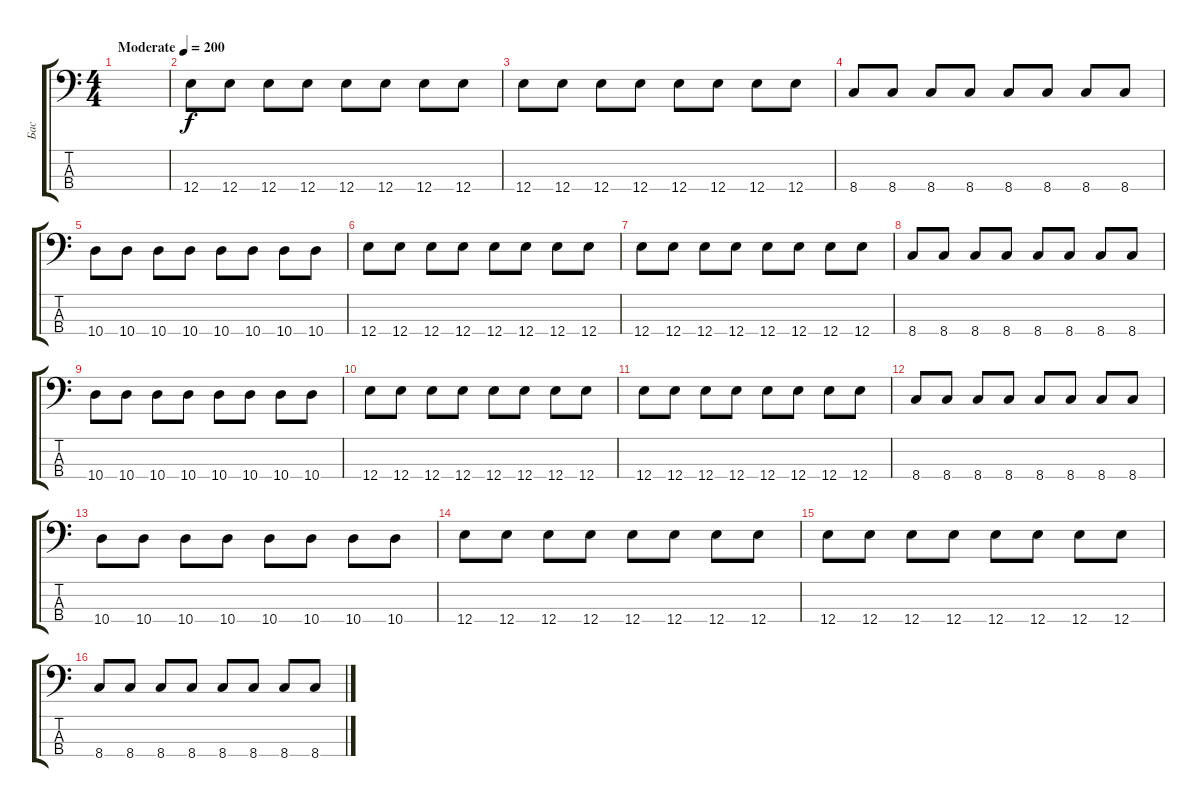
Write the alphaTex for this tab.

\track ("Бас" "Бас") {instrument electricbassfinger}
\staff {score tabs}
\tuning (G2 D2 A1 E1) {hide}
\ts (4 4)
\tempo (200 "Moderate")
\clef f4
\ks c
|
12.4.8 12.4.8 12.4.8 12.4.8 12.4.8 12.4.8 12.4.8 12.4.8 |
12.4.8 12.4.8 12.4.8 12.4.8 12.4.8 12.4.8 12.4.8 12.4.8 |
8.4.8 8.4.8 8.4.8 8.4.8 8.4.8 8.4.8 8.4.8 8.4.8 |
10.4.8 10.4.8 10.4.8 10.4.8 10.4.8 10.4.8 10.4.8 10.4.8 |
12.4.8 12.4.8 12.4.8 12.4.8 12.4.8 12.4.8 12.4.8 12.4.8 |
12.4.8 12.4.8 12.4.8 12.4.8 12.4.8 12.4.8 12.4.8 12.4.8 |
8.4.8 8.4.8 8.4.8 8.4.8 8.4.8 8.4.8 8.4.8 8.4.8 |
10.4.8 10.4.8 10.4.8 10.4.8 10.4.8 10.4.8 10.4.8 10.4.8 |
12.4.8 12.4.8 12.4.8 12.4.8 12.4.8 12.4.8 12.4.8 12.4.8 |
12.4.8 12.4.8 12.4.8 12.4.8 12.4.8 12.4.8 12.4.8 12.4.8 |
8.4.8 8.4.8 8.4.8 8.4.8 8.4.8 8.4.8 8.4.8 8.4.8 |
10.4.8 10.4.8 10.4.8 10.4.8 10.4.8 10.4.8 10.4.8 10.4.8 |
12.4.8 12.4.8 12.4.8 12.4.8 12.4.8 12.4.8 12.4.8 12.4.8 |
12.4.8 12.4.8 12.4.8 12.4.8 12.4.8 12.4.8 12.4.8 12.4.8 |
8.4.8 8.4.8 8.4.8 8.4.8 8.4.8 8.4.8 8.4.8 8.4.8
